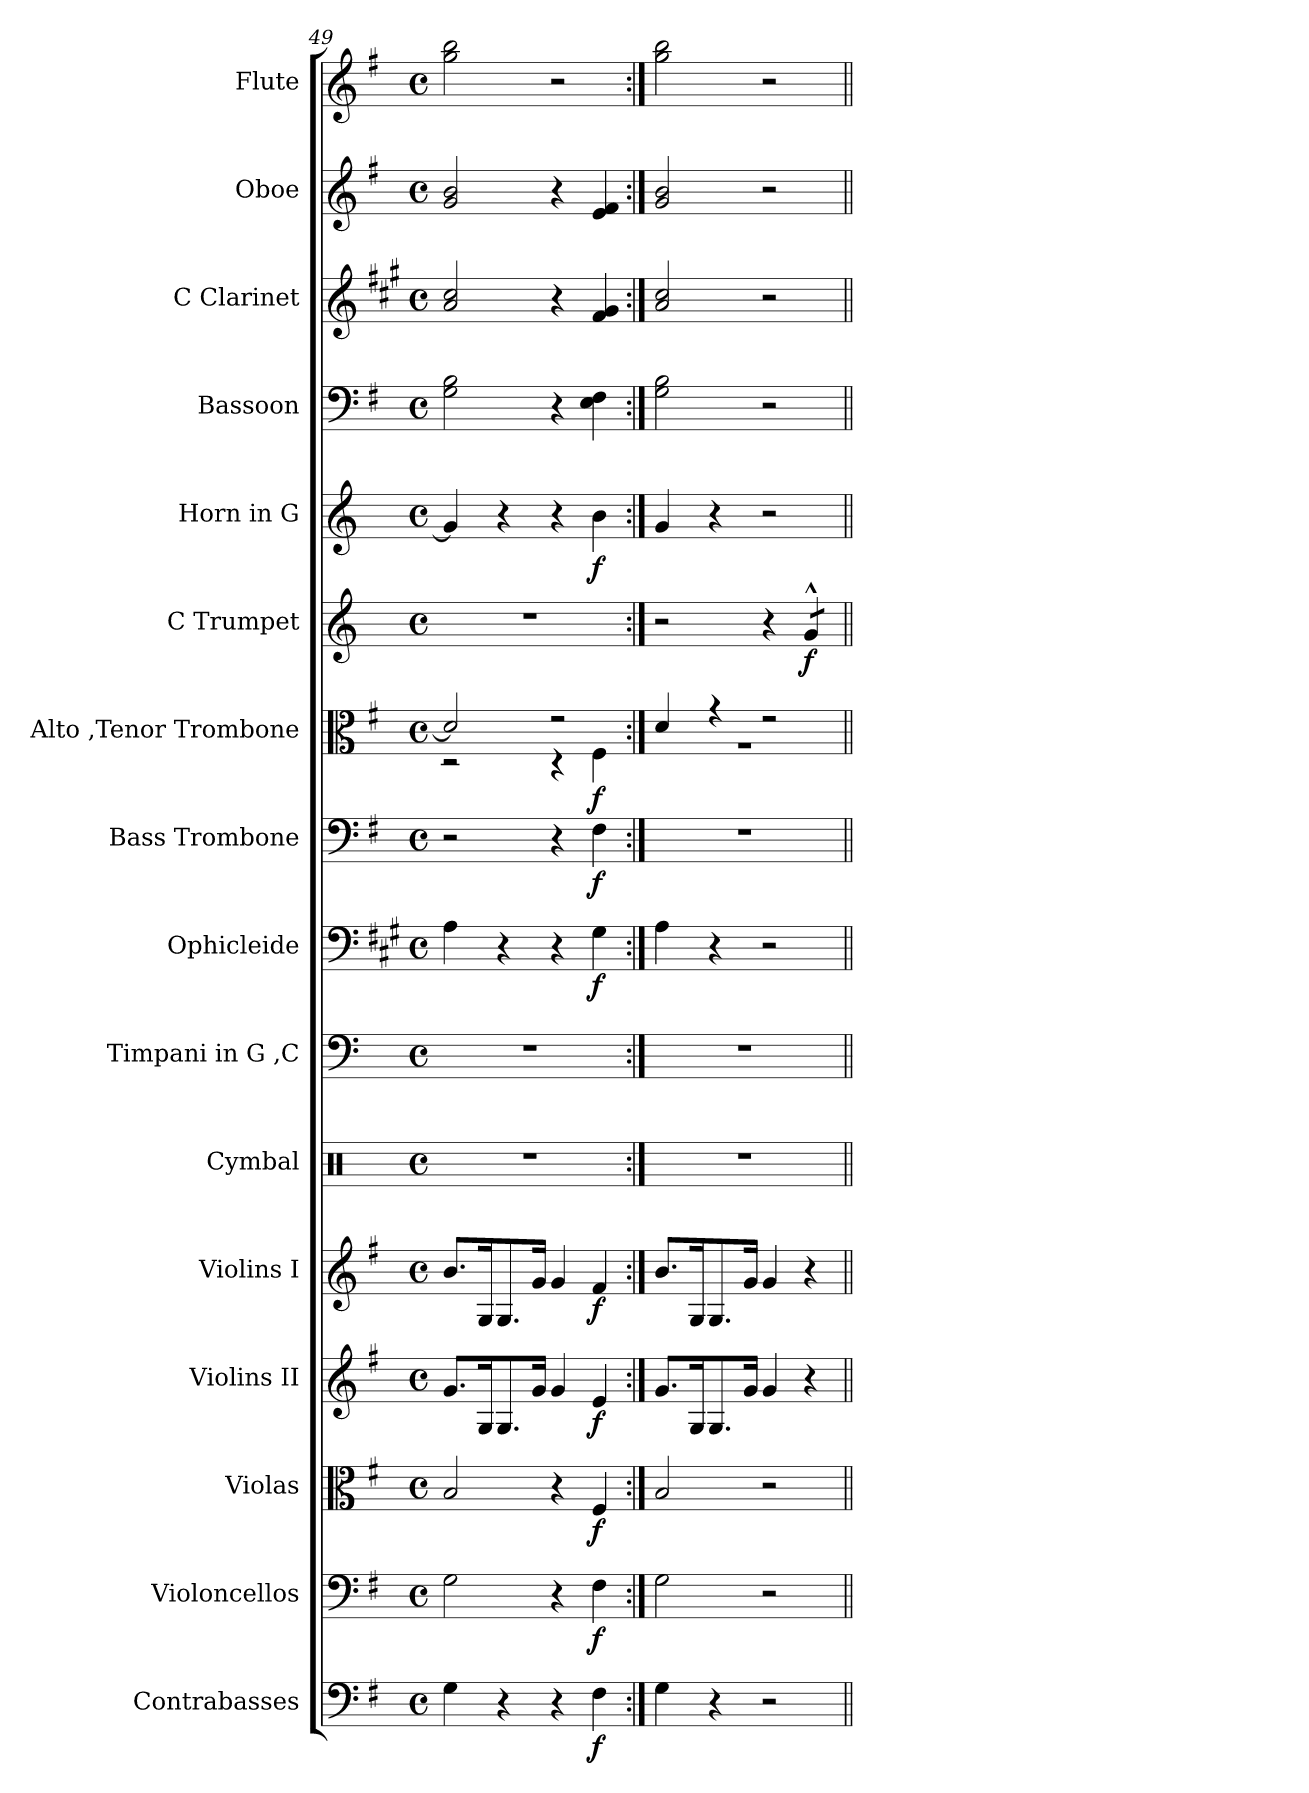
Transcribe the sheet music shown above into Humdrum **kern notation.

**kern	**dynam	**kern	**dynam	**kern	**dynam	**kern	**dynam	**kern	**dynam	**kern	**kern	**kern	**dynam	**kern	**dynam	**kern	**dynam	**kern	**dynam	**kern	**dynam	**kern	**kern	**kern	**kern
*part16	*part16	*part15	*part15	*part14	*part14	*part13	*part13	*part12	*part12	*part11	*part10	*part9	*part9	*part8	*part8	*part7	*part7	*part6	*part6	*part5	*part5	*part4	*part3	*part2	*part1
*staff16	*staff16	*staff15	*staff15	*staff14	*staff14	*staff13	*staff13	*staff12	*staff12	*staff11	*staff10	*staff9	*staff9	*staff8	*staff8	*staff7	*staff7	*staff6	*staff6	*staff5	*staff5	*staff4	*staff3	*staff2	*staff1
*I"Contrabasses	*	*I"Violoncellos	*	*I"Violas	*	*I"Violins II	*	*I"Violins I	*	*I"Cymbal	*I"Timpani in G ,C	*I"Ophicleide	*	*I"Bass Trombone	*	*I"Alto ,Tenor Trombone	*	*I"C Trumpet	*	*I"Horn in G	*	*I"Bassoon	*I"C Clarinet	*I"Oboe	*I"Flute
*I'Cbs.	*	*I'Vcs.	*	*I'Vlas.	*	*I'Vlns II.	*	*I'Vlns I.	*	*I'Cym.	*I'Timp.	*I'Oph.	*	*I'B. Tbn.	*	*I'A,T Tbn.	*	*I'C Tpt.	*	*	*	*I'Bsn.	*I'C Cl.	*I'Ob.	*I'Fl.
*clefF4	*	*clefF4	*	*clefC3	*	*clefG2	*	*clefG2	*	*clefX	*clefF4	*clefF4	*	*clefF4	*	*clefC3	*	*clefG2	*	*clefG2	*	*clefF4	*clefG2	*clefG2	*clefG2
*ITrd7c12	*	*	*	*	*	*	*	*	*	*	*	*ITrd1c2	*	*	*	*	*	*	*	*ITrd3c5	*	*	*ITrd1c2	*	*
*k[f#]	*	*k[f#]	*	*k[f#]	*	*k[f#]	*	*k[f#]	*	*k[]	*k[]	*k[f#]	*	*k[f#]	*	*k[f#]	*	*k[]	*	*k[f#]	*	*k[f#]	*k[f#]	*k[f#]	*k[f#]
*M4/4	*	*M4/4	*	*M4/4	*	*M4/4	*	*M4/4	*	*M4/4	*M4/4	*M4/4	*	*M4/4	*	*M4/4	*	*M4/4	*	*M4/4	*	*M4/4	*M4/4	*M4/4	*M4/4
*met(c)	*	*met(c)	*	*met(c)	*	*met(c)	*	*met(c)	*	*met(c)	*met(c)	*met(c)	*	*met(c)	*	*met(c)	*	*met(c)	*	*met(c)	*	*met(c)	*met(c)	*met(c)	*met(c)
=49	=49	=49	=49	=49	=49	=49	=49	=49	=49	=49	=49	=49	=49	=49	=49	=49	=49	=49	=49	=49	=49	=49	=49	=49	=49
*	*	*	*	*	*	*	*	*	*	*	*	*	*	*	*	*^	*	*	*	*	*	*	*	*	*
4GG\	.	2G\	.	2B/	.	8.g/L	.	8.b/L	.	1r	1r	4G\	.	2r	.	2d/]	2r	.	1r	.	4d/]	.	2G\ 2B\	2g/ 2b/	2g/ 2b/	2gg\ 2bb\
.	.	.	.	.	.	16G/K	.	16G/K	.	.	.	.	.	.	.	.	.	.	.	.	.	.	.	.	.	.
4r	.	.	.	.	.	8.G/	.	8.G/	.	.	.	4r	.	.	.	.	.	.	.	.	4r	.	.	.	.	.
.	.	.	.	.	.	16g/Jk	.	16g/Jk	.	.	.	.	.	.	.	.	.	.	.	.	.	.	.	.	.	.
4r	.	4r	.	4r	.	4g/	.	4g/	.	.	.	4r	.	4r	.	2r	4r	.	.	.	4r	.	4r	4r	4r	2r
!	!LO:DY:b	!	!LO:DY:b	!	!LO:DY:b	!	!LO:DY:b	!	!LO:DY:b	!	!	!	!LO:DY:b	!	!LO:DY:b	!	!	!LO:DY:b	!	!	!	!LO:DY:b	!	!	!	!
4FF#\	f	4F#\	f	4F#/	f	4e/	f	4f#/	f	.	.	4F#\	f	4F#\	f	.	4F#\	f	.	.	4f#\	f	4E\ 4F#\	4e/ 4f#/	4e/ 4f#/	.
=50:|!	=50:|!	=50:|!	=50:|!	=50:|!	=50:|!	=50:|!	=50:|!	=50:|!	=50:|!	=50:|!	=50:|!	=50:|!	=50:|!	=50:|!	=50:|!	=50:|!	=50:|!	=50:|!	=50:|!	=50:|!	=50:|!	=50:|!	=50:|!	=50:|!	=50:|!	=50:|!
4GG\	.	2G\	.	2B/	.	8.g/L	.	8.b/L	.	1r	1r	4G\	.	1r	.	4d/	1r	.	2r	.	4d/	.	2G\ 2B\	2g/ 2b/	2g/ 2b/	2gg\ 2bb\
.	.	.	.	.	.	16G/K	.	16G/K	.	.	.	.	.	.	.	.	.	.	.	.	.	.	.	.	.	.
4r	.	.	.	.	.	8.G/	.	8.G/	.	.	.	4r	.	.	.	4r	.	.	.	.	4r	.	.	.	.	.
.	.	.	.	.	.	16g/Jk	.	16g/Jk	.	.	.	.	.	.	.	.	.	.	.	.	.	.	.	.	.	.
2r	.	2r	.	2r	.	4g/	.	4g/	.	.	.	2r	.	.	.	2r	.	.	4r	.	2r	.	2r	2r	2r	2r
!	!	!	!	!	!	!	!	!	!	!	!	!	!	!	!	!	!	!	!LO:TX:a:t=a 3.	!	!	!	!	!	!	!
!	!	!	!	!	!	!	!	!	!	!	!	!	!	!	!	!	!	!	!	!LO:DY:b	!	!	!	!	!	!
*	*	*	*	*	*	*	*	*	*	*	*	*	*	*	*	*	*	*	*tremolo	*	*	*	*	*	*	*
.	.	.	.	.	.	4r	.	4r	.	.	.	.	.	.	.	.	.	.	12g^^/L	f	.	.	.	.	.	.
.	.	.	.	.	.	.	.	.	.	.	.	.	.	.	.	.	.	.	12g^^/	.	.	.	.	.	.	.
.	.	.	.	.	.	.	.	.	.	.	.	.	.	.	.	.	.	.	12g^^/J	.	.	.	.	.	.	.
*	*	*	*	*	*	*	*	*	*	*	*	*	*	*	*	*	*	*	*Xtremolo	*	*	*	*	*	*	*
*	*	*	*	*	*	*	*	*	*	*	*	*	*	*	*	*v	*v	*	*	*	*	*	*	*	*	*
=||	=||	=||	=||	=||	=||	=||	=||	=||	=||	=||	=||	=||	=||	=||	=||	=||	=||	=||	=||	=||	=||	=||	=||	=||	=||
*-	*-	*-	*-	*-	*-	*-	*-	*-	*-	*-	*-	*-	*-	*-	*-	*-	*-	*-	*-	*-	*-	*-	*-	*-	*-
